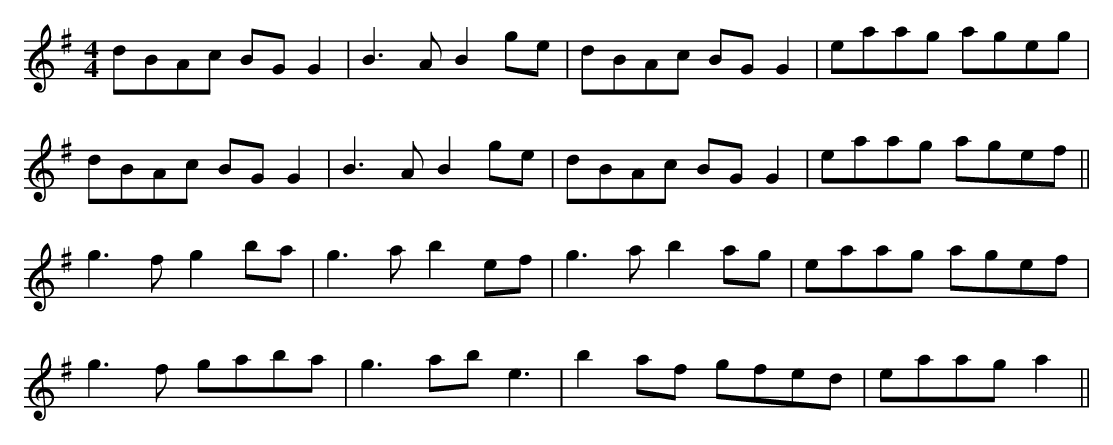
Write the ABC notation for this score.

X:1
M:4/4
K:G
dBAc BG G2|B3A B2ge|dBAc BG G2|eaag ageg|
dBAc BG G2|B3A B2ge|dBAc BG G2|eaag agef||
g3f g2ba|g3a b2ef|g3 ab2ag|eaag agef|
g3f gaba|g3ab e3|b2af gfed|eaag a2||
